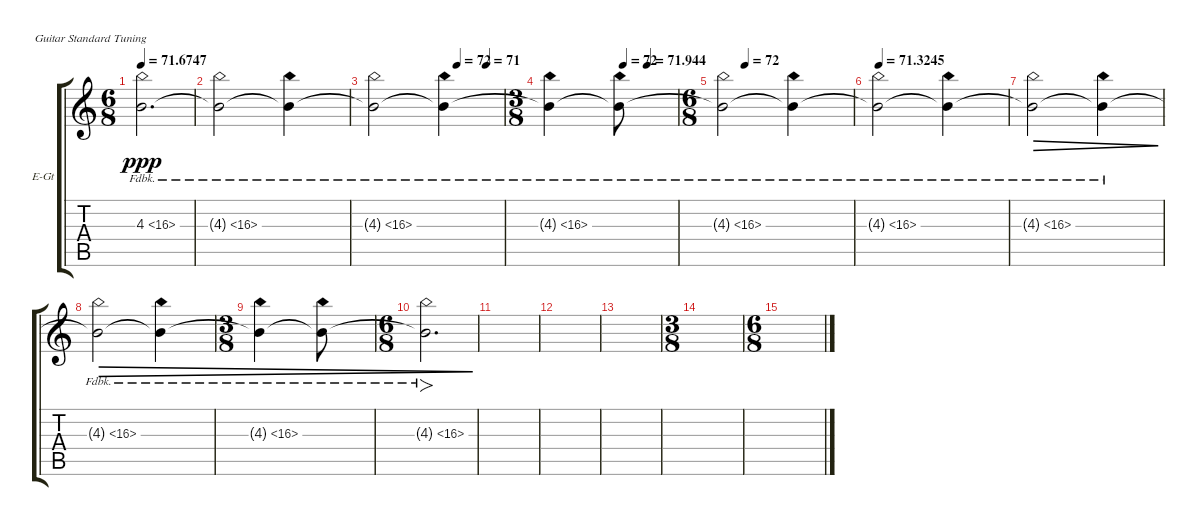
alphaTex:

\bracketExtendMode groupsimilarinstruments
\firstSystemTrackNameOrientation horizontal
\otherSystemsTrackNameOrientation horizontal
\track ("Electric hi gain solo" "E-Gt") {instrument distortionguitar}
\staff {score tabs}
\tuning (E4 B3 G3 D3 A2 E2)
\ts (6 8)
\tempo
71.6747
\accidentals auto
\clef g2
\ottava regular
\simile none
\ks c
4.3{fh 12 t}.2{d dy ppp} |
4.3{fh 12 t}.2 4.3{fh 12 t}.4 |
\tempo (72 0.64375)
\tempo (71 0.86875)
4.3{fh 12 t}.2 4.3{fh 12 t}.4 |
\ts (3 8)
\beaming (8 3)
\tempo (72 0.58125)
\tempo (71.944 0.76875)
4.3{fh 12 t}.4 4.3{fh 12 t}.8 |
\ts (6 8)
\beaming (8 3 3)
\tempo (72 0.175)
4.3{fh 12 t}.2 4.3{fh 12 t}.4 |
\tempo (71.3245 0.0125)
4.3{fh 12 t}.2 4.3{fh 12 t}.4 |
4.3{fh 12 t}.2{dec} 4.3{fh 12 t}.4{dec} |
4.3{fh 12 t}.2{dec} 4.3{fh 12 t}.4{dec} |
\ts (3 8)
\beaming (8 3)
4.3{fh 12 t}.4{dec} 4.3{fh 12 t}.8{dec} |
\ts (6 8)
\beaming (8 3 3)
4.3{fh 12 t}.2{fo d dec} |
|
|
|
\ts (3 8)
|
\ts (6 8)
